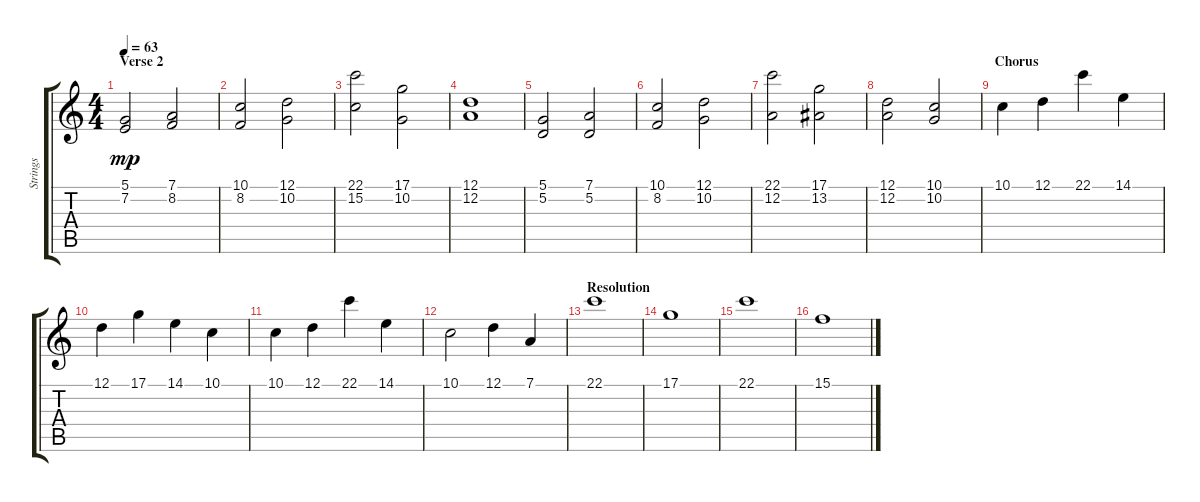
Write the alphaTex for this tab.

\track ("Strings" "Strings") {instrument stringensemble1}
\staff {score tabs}
\tuning (D4 A3 F3 C3 G2 C2) {hide}
\ts (4 4)
\section ("" "Verse 2")
\tempo 63
\clef g2
\ks c
(5.1 7.2).2{dy mp} (7.1 8.2).2 |
(10.1 8.2).2 (12.1 10.2).2 |
(22.1 15.2).2 (17.1 10.2).2 |
(12.1 12.2).1 |
(5.1 5.2).2 (7.1 5.2).2 |
(10.1 8.2).2 (12.1 10.2).2 |
(22.1 12.2).2 (17.1 13.2).2 |
(12.1 12.2).2 (10.1 10.2).2 |
\section ("" "Chorus")
10.1.4 12.1.4 22.1.4 14.1.4 |
12.1.4 17.1.4 14.1.4 10.1.4 |
10.1.4 12.1.4 22.1.4 14.1.4 |
10.1.2 12.1.4 7.1.4 |
\section ("" "Resolution ")
22.1.1 |
17.1.1 |
22.1.1 |
15.1.1
